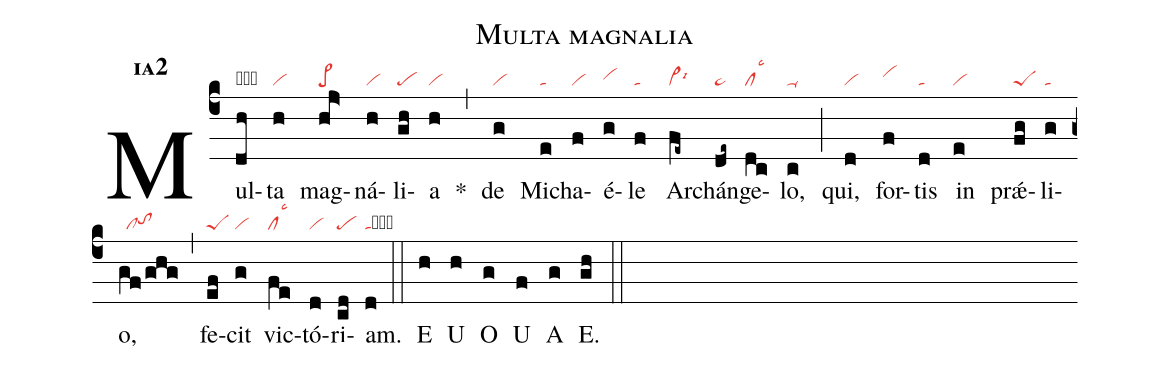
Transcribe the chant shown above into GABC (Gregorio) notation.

name:Multa magnalia;
office-part:an;
mode:1a2;
nabc-lines:1;
%%
ainitial-style: 1;
name:Multa magnalia;
mode: 1;
office-part: Antiphona;
annotation: Ant.;
annotation: i a 2;
nabc-lines:1;
%%
(c4) Mul(dh|obpeS)ta(h|vi) mag(hj>|pe>)ná(h|vi)li(gh|pe)a(h|vi) <sp>*</sp>(,) de(g|vi) Mi(e|ta)cha(f|vi)é(g|vihh)le(f|ta) Ar(fe~|vi>lsi6)chán(de~|ta>)ge(dc|cllsc3)lo,(c|ta-) (;) qui,(d|vi) for(f|vihi)tis(d|ta) in(e|vi) prǽ(fg|peS)li(g|ta)o,(gf/ghg|//cltohh) (,) fe(ef|peS)cit(g|vi) vic(fe|cllsc3)tó(d|vi)ri(cd|pe)am.(d|tacb) (::)
<eu>E(h) U(h) O(g) U(f) A(g) E.(gh) </eu>(::)
